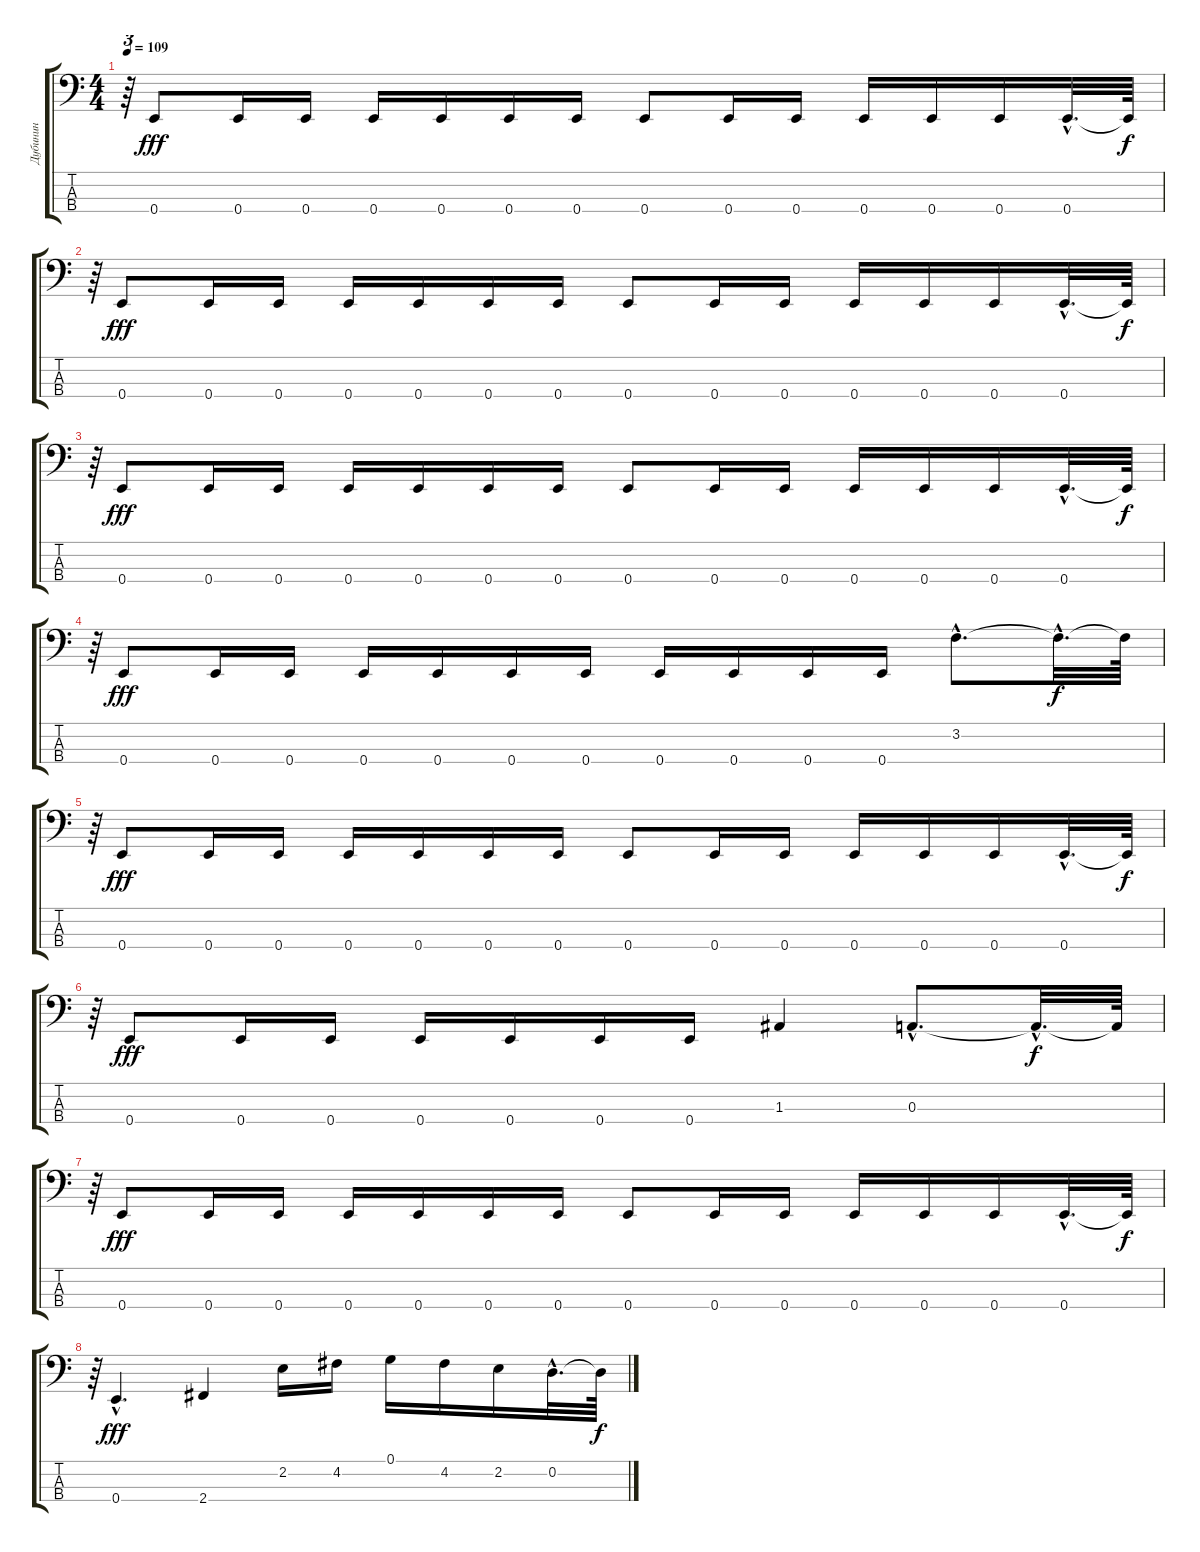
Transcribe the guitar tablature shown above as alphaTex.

\track ("Дубинин" "Дубинин") {instrument electricbassfinger}
\staff {score tabs}
\tuning (G2 D2 A1 E1) {hide}
\ts (4 4)
\tempo 109
\clef f4
\ks c
r.64{tu (3 2) dy f} 0.4.8{dy fff} 0.4.16 0.4.16 0.4.16 0.4.16 0.4.16 0.4.16 0.4.8 0.4.16 0.4.16 0.4.16 0.4.16 0.4.16 0.4{hac}.32{d} 0.4{t}.64{dy f} |
r.64{tu (3 2)} 0.4.8{dy fff} 0.4.16 0.4.16 0.4.16 0.4.16 0.4.16 0.4.16 0.4.8 0.4.16 0.4.16 0.4.16 0.4.16 0.4.16 0.4{hac}.32{d} 0.4{t}.64{dy f} |
r.64{tu (3 2)} 0.4.8{dy fff} 0.4.16 0.4.16 0.4.16 0.4.16 0.4.16 0.4.16 0.4.8 0.4.16 0.4.16 0.4.16 0.4.16 0.4.16 0.4{hac}.32{d} 0.4{t}.64{dy f} |
r.64{tu (3 2)} 0.4.8{dy fff} 0.4.16 0.4.16 0.4.16 0.4.16 0.4.16 0.4.16 0.4.16 0.4.16 0.4.16 0.4.16 3.2{hac}.8{d} 3.2{hac t}.32{d dy f} 3.2{t}.64 |
r.64{tu (3 2)} 0.4.8{dy fff} 0.4.16 0.4.16 0.4.16 0.4.16 0.4.16 0.4.16 0.4.8 0.4.16 0.4.16 0.4.16 0.4.16 0.4.16 0.4{hac}.32{d} 0.4{t}.64{dy f} |
r.64{tu (3 2)} 0.4.8{dy fff} 0.4.16 0.4.16 0.4.16 0.4.16 0.4.16 0.4.16 1.3.4 0.3{hac}.8{d} 0.3{hac t}.32{d dy f} 0.3{t}.64 |
r.64{tu (3 2)} 0.4.8{dy fff} 0.4.16 0.4.16 0.4.16 0.4.16 0.4.16 0.4.16 0.4.8 0.4.16 0.4.16 0.4.16 0.4.16 0.4.16 0.4{hac}.32{d} 0.4{t}.64{dy f} |
r.64{tu (3 2)} 0.4{hac}.4{d dy fff} 2.4.4 2.2.16 4.2.16 0.1.16 4.2.16 2.2.16 0.2{hac}.32{d} 0.2{t}.64{dy f}
